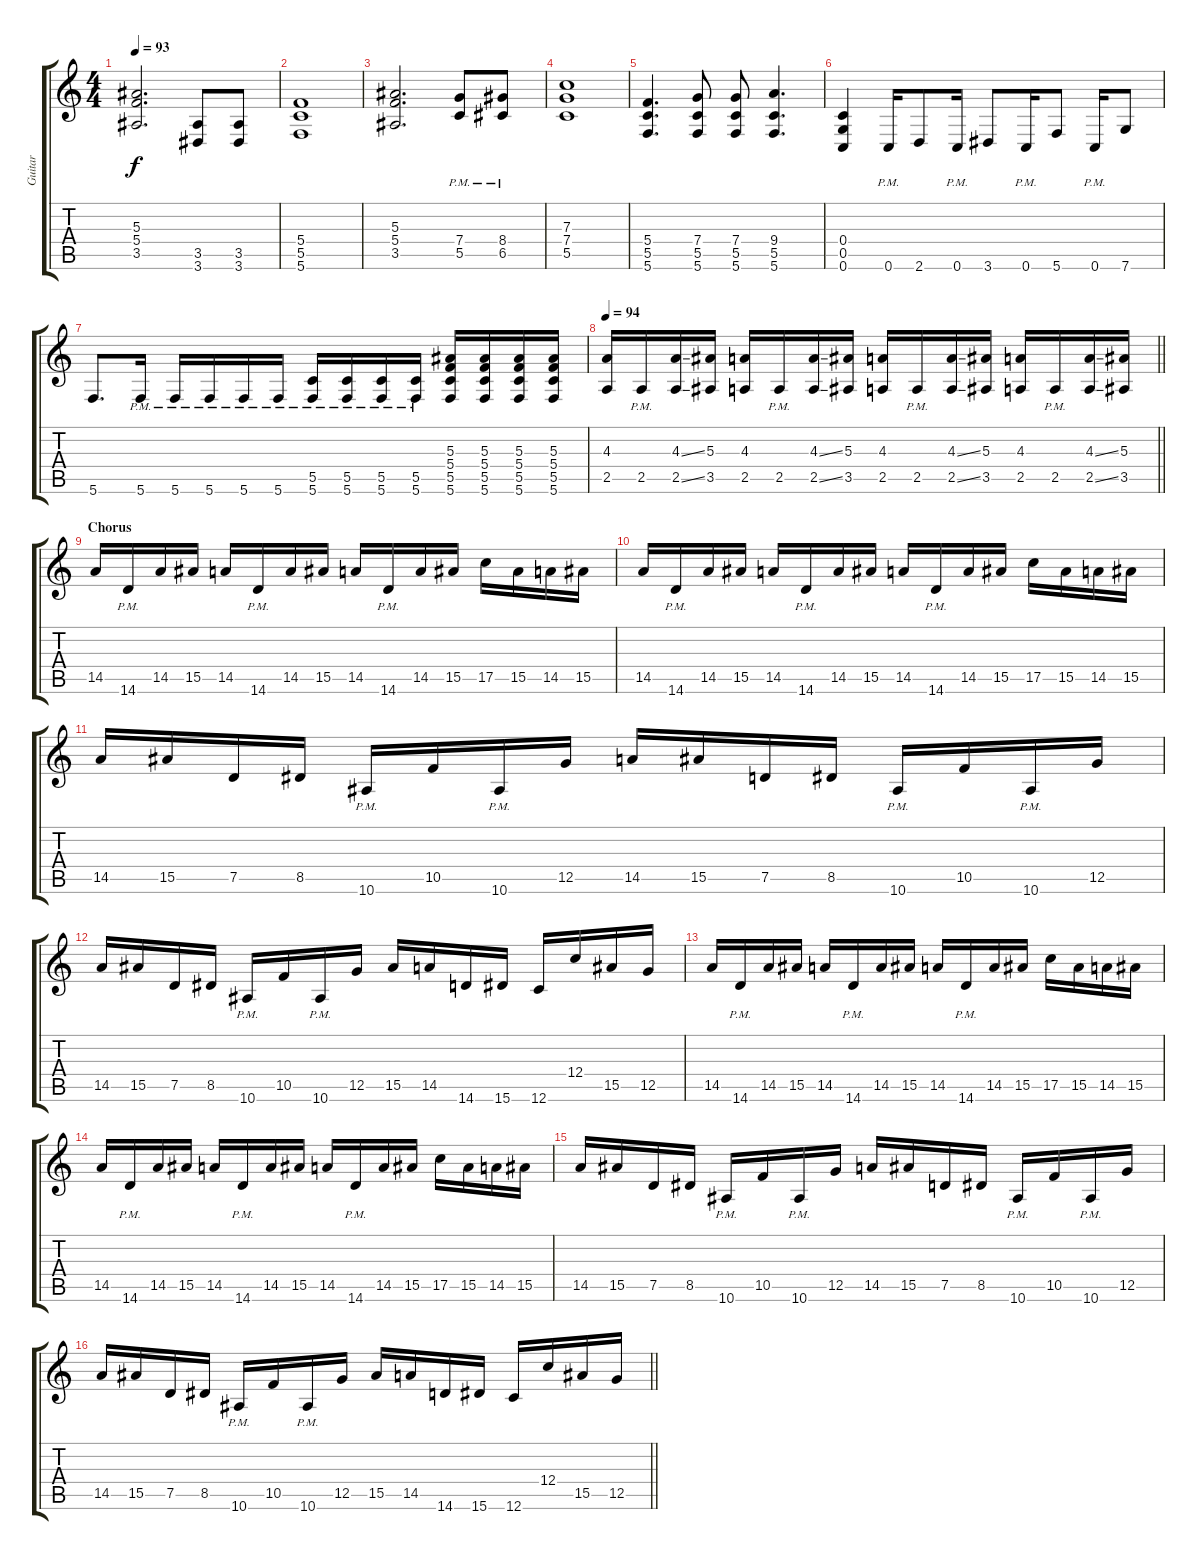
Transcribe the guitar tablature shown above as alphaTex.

\track ("Guitar" "Guitar") {instrument distortionguitar}
\staff {score tabs}
\tuning (D4 A3 F3 C3 G2 C2) {hide}
\ts (4 4)
\tempo 93
\clef g2
\ks c
(5.3 5.4 3.5).2{d dy f} (3.5 3.6).8 (3.5 3.6).8 |
(5.4 5.5 5.6).1 |
(5.3 5.4 3.5).2{d} (7.4{pm} 5.5{pm}).8 (8.4{pm} 6.5{pm}).8 |
(7.3 7.4 5.5).1 |
(5.4 5.5 5.6).4{d} (7.4 5.5 5.6).8 (7.4 5.5 5.6).8 (9.4 5.5 5.6).4{d} |
(0.4 0.5 0.6).4 0.6{pm}.16 2.6.8 0.6{pm}.16 3.6.8 0.6{pm}.16 5.6.8 0.6{pm}.16 7.6.8 |
5.6.8{d} 5.6{pm}.16 5.6{pm}.16 5.6{pm}.16 5.6{pm}.16 5.6{pm}.16 (5.5{pm} 5.6{pm}).16 (5.5{pm} 5.6{pm}).16 (5.5{pm} 5.6{pm}).16 (5.5{pm} 5.6{pm}).16 (5.3 5.4 5.5 5.6).16 (5.3 5.4 5.5 5.6).16 (5.3 5.4 5.5 5.6).16 (5.3 5.4 5.5 5.6).16 |
\tempo 94
\barLineRight lightlight
(4.3 2.5).16 2.5{pm}.16 (4.3{ss} 2.5{ss}).16 (5.3 3.5).16 (4.3 2.5).16 2.5{pm}.16 (4.3{ss} 2.5{ss}).16 (5.3 3.5).16 (4.3 2.5).16 2.5{pm}.16 (4.3{ss} 2.5{ss}).16 (5.3 3.5).16 (4.3 2.5).16 2.5{pm}.16 (4.3{ss} 2.5{ss}).16 (5.3 3.5).16 |
\section ("" "Chorus")
14.5.16 14.6{pm}.16 14.5.16 15.5.16 14.5.16 14.6{pm}.16 14.5.16 15.5.16 14.5.16 14.6{pm}.16 14.5.16 15.5.16 17.5.16 15.5.16 14.5.16 15.5.16 |
14.5.16 14.6{pm}.16 14.5.16 15.5.16 14.5.16 14.6{pm}.16 14.5.16 15.5.16 14.5.16 14.6{pm}.16 14.5.16 15.5.16 17.5.16 15.5.16 14.5.16 15.5.16 |
14.5.16 15.5.16 7.5.16 8.5.16 10.6{pm}.16 10.5.16 10.6{pm}.16 12.5.16 14.5.16 15.5.16 7.5.16 8.5.16 10.6{pm}.16 10.5.16 10.6{pm}.16 12.5.16 |
14.5.16 15.5.16 7.5.16 8.5.16 10.6{pm}.16 10.5.16 10.6{pm}.16 12.5.16 15.5.16 14.5.16 14.6.16 15.6.16 12.6.16 12.4.16 15.5.16 12.5.16 |
14.5.16 14.6{pm}.16 14.5.16 15.5.16 14.5.16 14.6{pm}.16 14.5.16 15.5.16 14.5.16 14.6{pm}.16 14.5.16 15.5.16 17.5.16 15.5.16 14.5.16 15.5.16 |
14.5.16 14.6{pm}.16 14.5.16 15.5.16 14.5.16 14.6{pm}.16 14.5.16 15.5.16 14.5.16 14.6{pm}.16 14.5.16 15.5.16 17.5.16 15.5.16 14.5.16 15.5.16 |
14.5.16 15.5.16 7.5.16 8.5.16 10.6{pm}.16 10.5.16 10.6{pm}.16 12.5.16 14.5.16 15.5.16 7.5.16 8.5.16 10.6{pm}.16 10.5.16 10.6{pm}.16 12.5.16 |
\barLineRight lightlight
14.5.16 15.5.16 7.5.16 8.5.16 10.6{pm}.16 10.5.16 10.6{pm}.16 12.5.16 15.5.16 14.5.16 14.6.16 15.6.16 12.6.16 12.4.16 15.5.16 12.5.16
